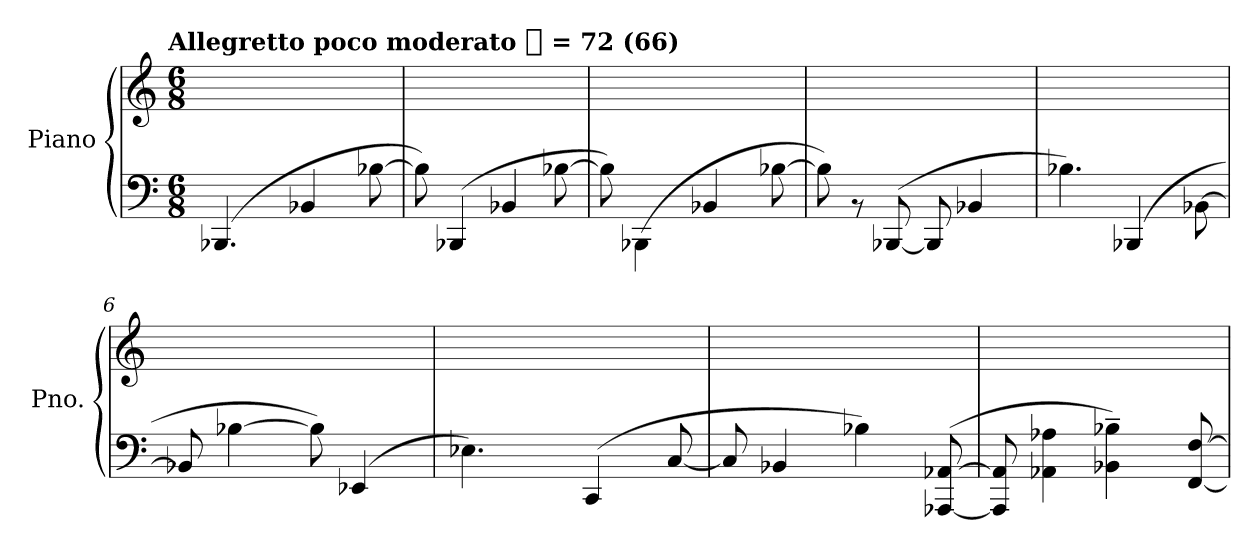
**kern	**kern
*part1	*part1
*staff2	*staff1
*I"Piano	*
*I'Pno.	*
*clefF4	*clefG2
*k[]	*k[]
*C:	*C:
!!LO:TX:omd:t=Allegretto poco moderato [quarter] = 72 (66)
*M6/8	*M6/8
*MM72	*MM72
=1	=1
(4.BBB-X	4ryy
.	8ryy
4BB-X	8ryy
.	4ryy
[8B-X	.
=2	=2
8B-])	2.ryy
(4BBB-X	.
4BB-X	.
[8B-X	.
=3	=3
8B-])	8ryy
(<4BBB-X\	8ryy
.	8ryy
4BB-X	8ryy
.	4ryy
[8B-X	.
=4	=4
8B-])	8ryy
8rBB	4ryy
([8BBB-X	.
8BBB-]	4ryy
4BB-X	.
.	8ryy
=5	=5
4.B-X)	4.ryy
(<4BBB-X	8ryy
.	4ryy
[8BB-X\	.
=6	=6
8BB-X]	4ryy
[4B-X	.
.	8ryy
8B-])	4ryy
(4EE-X	.
.	8ryy
=7	=7
4.E-X)	8ryy
.	8ryy
.	8ryy
(4CC	8ryy
.	4ryy
[8C	.
=8	=8
8C]	4ryy
4BB-X	.
.	8ryy
4B-X)	8ryy
.	8ryy
([8AAA-X [8AA-X	8ryy
=9	=9
8AAA-] 8AA-]	8ryy
4AA-X 4A-X	4ryy
4BB-X~ 4B-X~)	8ryy
.	4ryy
[8FF [8F	.
=	=
*-	*-
